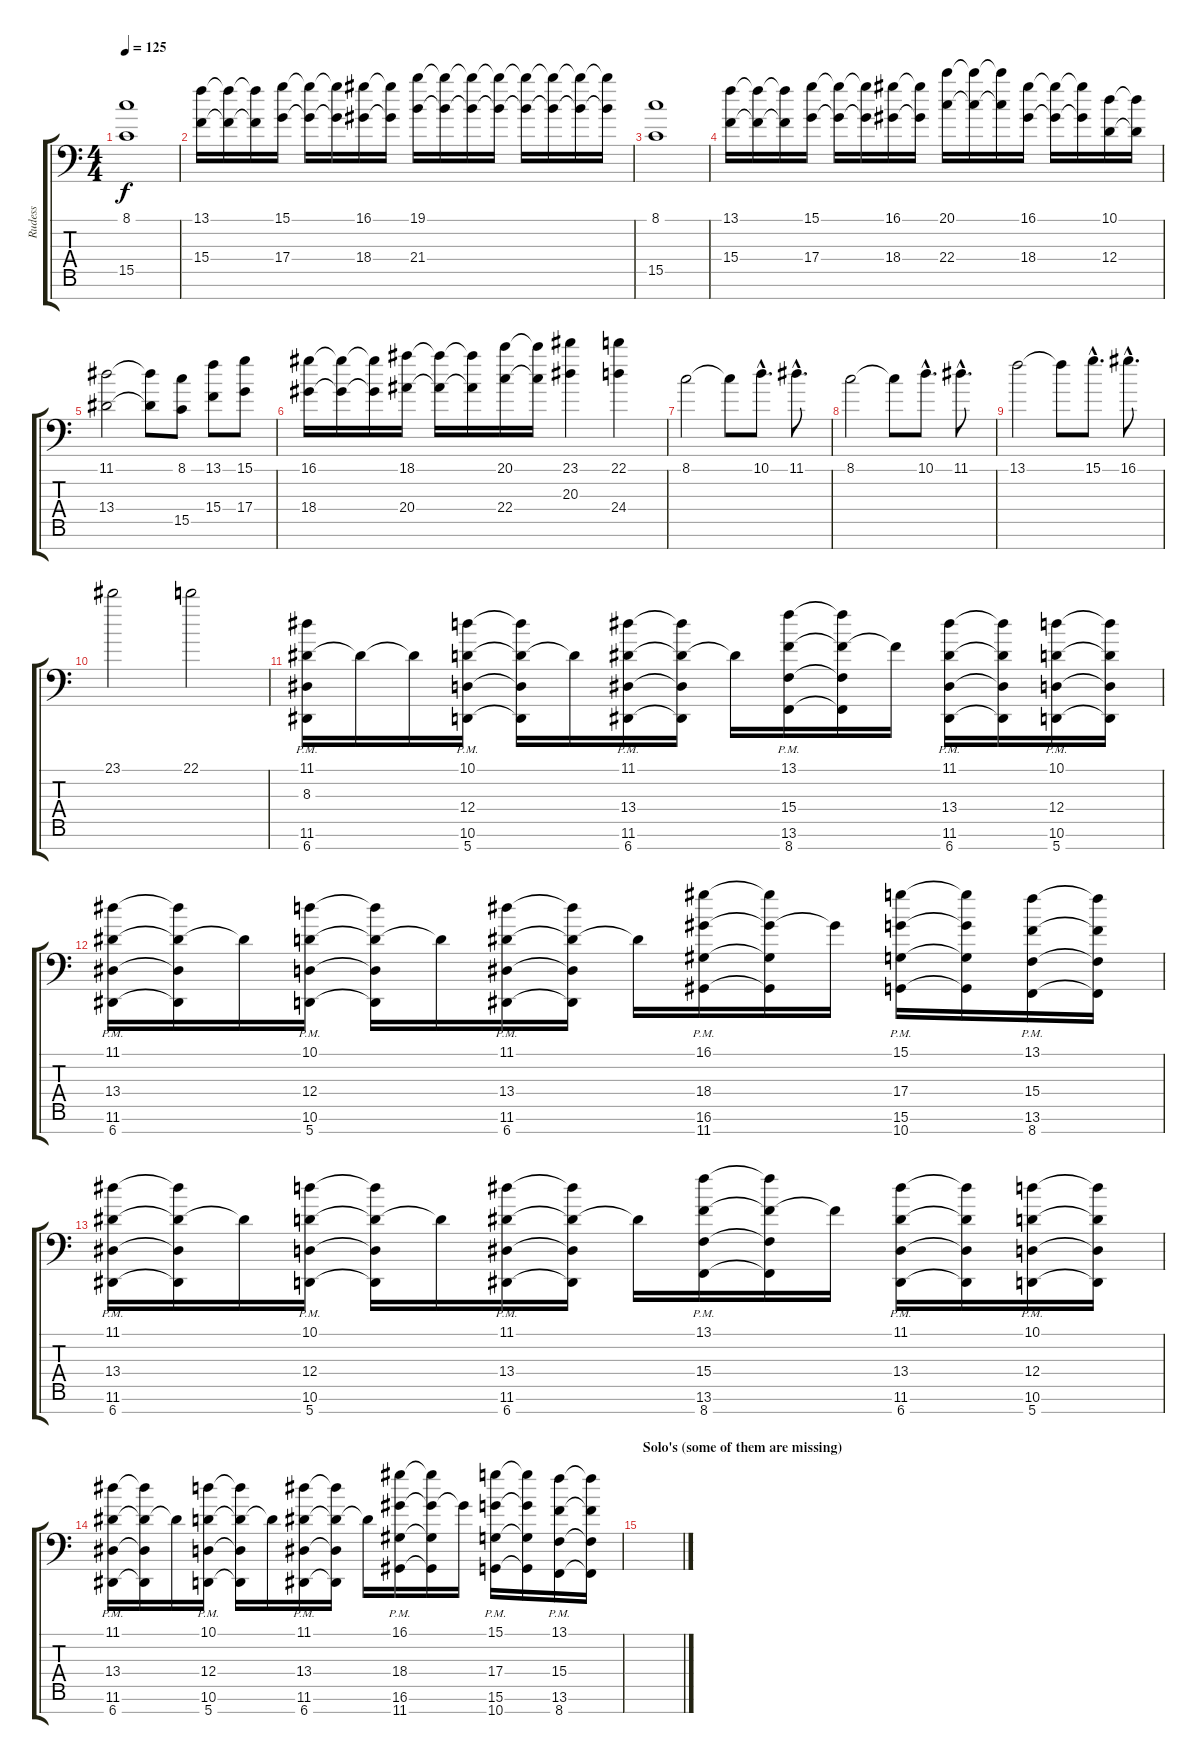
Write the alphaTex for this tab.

\track ("Rudess" "Rudess") {instrument stringensemble1}
\staff {score tabs}
\tuning (E4 B3 G3 D3 A2 E2 A1) {hide}
\ts (4 4)
\tempo 125
\clef f4
\ks c
(8.1 15.5).1{dy f} |
(13.1 15.4).16 (13.1{t} 15.4{t}).16 (13.1{t} 15.4{t}).16 (15.1 17.4).16 (15.1{t} 17.4{t}).16 (15.1{t} 17.4{t}).16 (16.1 18.4).16 (16.1{t} 18.4{t}).16 (19.1 21.4).16 (19.1{t} 21.4{t}).16 (19.1{t} 21.4{t}).16 (19.1{t} 21.4{t}).16 (19.1{t} 21.4{t}).16 (19.1{t} 21.4{t}).16 (19.1{t} 21.4{t}).16 (19.1{t} 21.4{t}).16 |
(8.1 15.5).1 |
(13.1 15.4).16 (13.1{t} 15.4{t}).16 (13.1{t} 15.4{t}).16 (15.1 17.4).16 (15.1{t} 17.4{t}).16 (15.1{t} 17.4{t}).16 (16.1 18.4).16 (16.1{t} 18.4{t}).16 (20.1 22.4).16 (20.1{t} 22.4{t}).16 (20.1{t} 22.4{t}).16 (16.1 18.4).16 (16.1{t} 18.4{t}).16 (16.1{t} 18.4{t}).16 (10.1 12.4).16 (10.1{t} 12.4{t}).16 |
(11.1 13.4).2{volume 12} (11.1{t} 13.4{t}).8 (8.1 15.5).8 (13.1 15.4).8 (15.1 17.4).8 |
(16.1 18.4).16 (16.1{t} 18.4{t}).16 (16.1{t} 18.4{t}).16 (18.1 20.4).16 (18.1{t} 20.4{t}).16 (18.1{t} 20.4{t}).16 (20.1 22.4).16 (20.1{t} 22.4{t}).16 (23.1 20.3).4 (22.1 24.4).4 |
8.1.2 8.1{t}.8 10.1{hac}.8{d} 11.1{hac}.8{d} |
8.1.2 8.1{t}.8 10.1{hac}.8{d} 11.1{hac}.8{d} |
13.1.2 13.1{t}.8 15.1{hac}.8{d} 16.1{hac}.8{d} |
23.1.2 22.1.2 |
(11.1{pm} 8.3{pm} 11.6{pm} 6.7{pm}).16{volume 14} 8.3{t}.16 8.3{t}.16 (10.1{pm} 12.4{pm} 10.6{pm} 5.7{pm}).16 (10.1{t} 12.4{t} 10.6{t} 5.7{t}).16 12.4{t}.16 (11.1{pm} 13.4{pm} 11.6{pm} 6.7{pm}).16 (11.1{t} 13.4{t} 11.6{t} 6.7{t}).16 13.4{t}.16 (13.1{pm} 15.4{pm} 13.6{pm} 8.7{pm}).16 (13.1{t} 15.4{t} 13.6{t} 8.7{t}).16 15.4{t}.16 (11.1{pm} 13.4{pm} 11.6{pm} 6.7{pm}).16 (11.1{t} 13.4{t} 11.6{t} 6.7{t}).16 (10.1{pm} 12.4{pm} 10.6{pm} 5.7{pm}).16 (10.1{t} 12.4{t} 10.6{t} 5.7{t}).16 |
(11.1{pm} 13.4{pm} 11.6{pm} 6.7{pm}).16 (11.1{t} 13.4{t} 11.6{t} 6.7{t}).16 13.4{t}.16 (10.1{pm} 12.4{pm} 10.6{pm} 5.7{pm}).16 (10.1{t} 12.4{t} 10.6{t} 5.7{t}).16 12.4{t}.16 (11.1{pm} 13.4{pm} 11.6{pm} 6.7{pm}).16 (11.1{t} 13.4{t} 11.6{t} 6.7{t}).16 13.4{t}.16 (16.1{pm} 18.4{pm} 16.6{pm} 11.7{pm}).16 (16.1{t} 18.4{t} 16.6{t} 11.7{t}).16 18.4{t}.16 (15.1{pm} 17.4{pm} 15.6{pm} 10.7{pm}).16 (15.1{t} 17.4{t} 15.6{t} 10.7{t}).16 (13.1{pm} 15.4{pm} 13.6{pm} 8.7{pm}).16 (13.1{t} 15.4{t} 13.6{t} 8.7{t}).16 |
(11.1{pm} 13.4{pm} 11.6{pm} 6.7{pm}).16 (11.1{t} 13.4{t} 11.6{t} 6.7{t}).16 13.4{t}.16 (10.1{pm} 12.4{pm} 10.6{pm} 5.7{pm}).16 (10.1{t} 12.4{t} 10.6{t} 5.7{t}).16 12.4{t}.16 (11.1{pm} 13.4{pm} 11.6{pm} 6.7{pm}).16 (11.1{t} 13.4{t} 11.6{t} 6.7{t}).16 13.4{t}.16 (13.1{pm} 15.4{pm} 13.6{pm} 8.7{pm}).16 (13.1{t} 15.4{t} 13.6{t} 8.7{t}).16 15.4{t}.16 (11.1{pm} 13.4{pm} 11.6{pm} 6.7{pm}).16 (11.1{t} 13.4{t} 11.6{t} 6.7{t}).16 (10.1{pm} 12.4{pm} 10.6{pm} 5.7{pm}).16 (10.1{t} 12.4{t} 10.6{t} 5.7{t}).16 |
(11.1{pm} 13.4{pm} 11.6{pm} 6.7{pm}).16 (11.1{t} 13.4{t} 11.6{t} 6.7{t}).16 13.4{t}.16 (10.1{pm} 12.4{pm} 10.6{pm} 5.7{pm}).16 (10.1{t} 12.4{t} 10.6{t} 5.7{t}).16 12.4{t}.16 (11.1{pm} 13.4{pm} 11.6{pm} 6.7{pm}).16 (11.1{t} 13.4{t} 11.6{t} 6.7{t}).16 13.4{t}.16 (16.1{pm} 18.4{pm} 16.6{pm} 11.7{pm}).16 (16.1{t} 18.4{t} 16.6{t} 11.7{t}).16 18.4{t}.16 (15.1{pm} 17.4{pm} 15.6{pm} 10.7{pm}).16 (15.1{t} 17.4{t} 15.6{t} 10.7{t}).16 (13.1{pm} 15.4{pm} 13.6{pm} 8.7{pm}).16 (13.1{t} 15.4{t} 13.6{t} 8.7{t}).16 |
\section ("" "Solo's (some of them are missing)")
